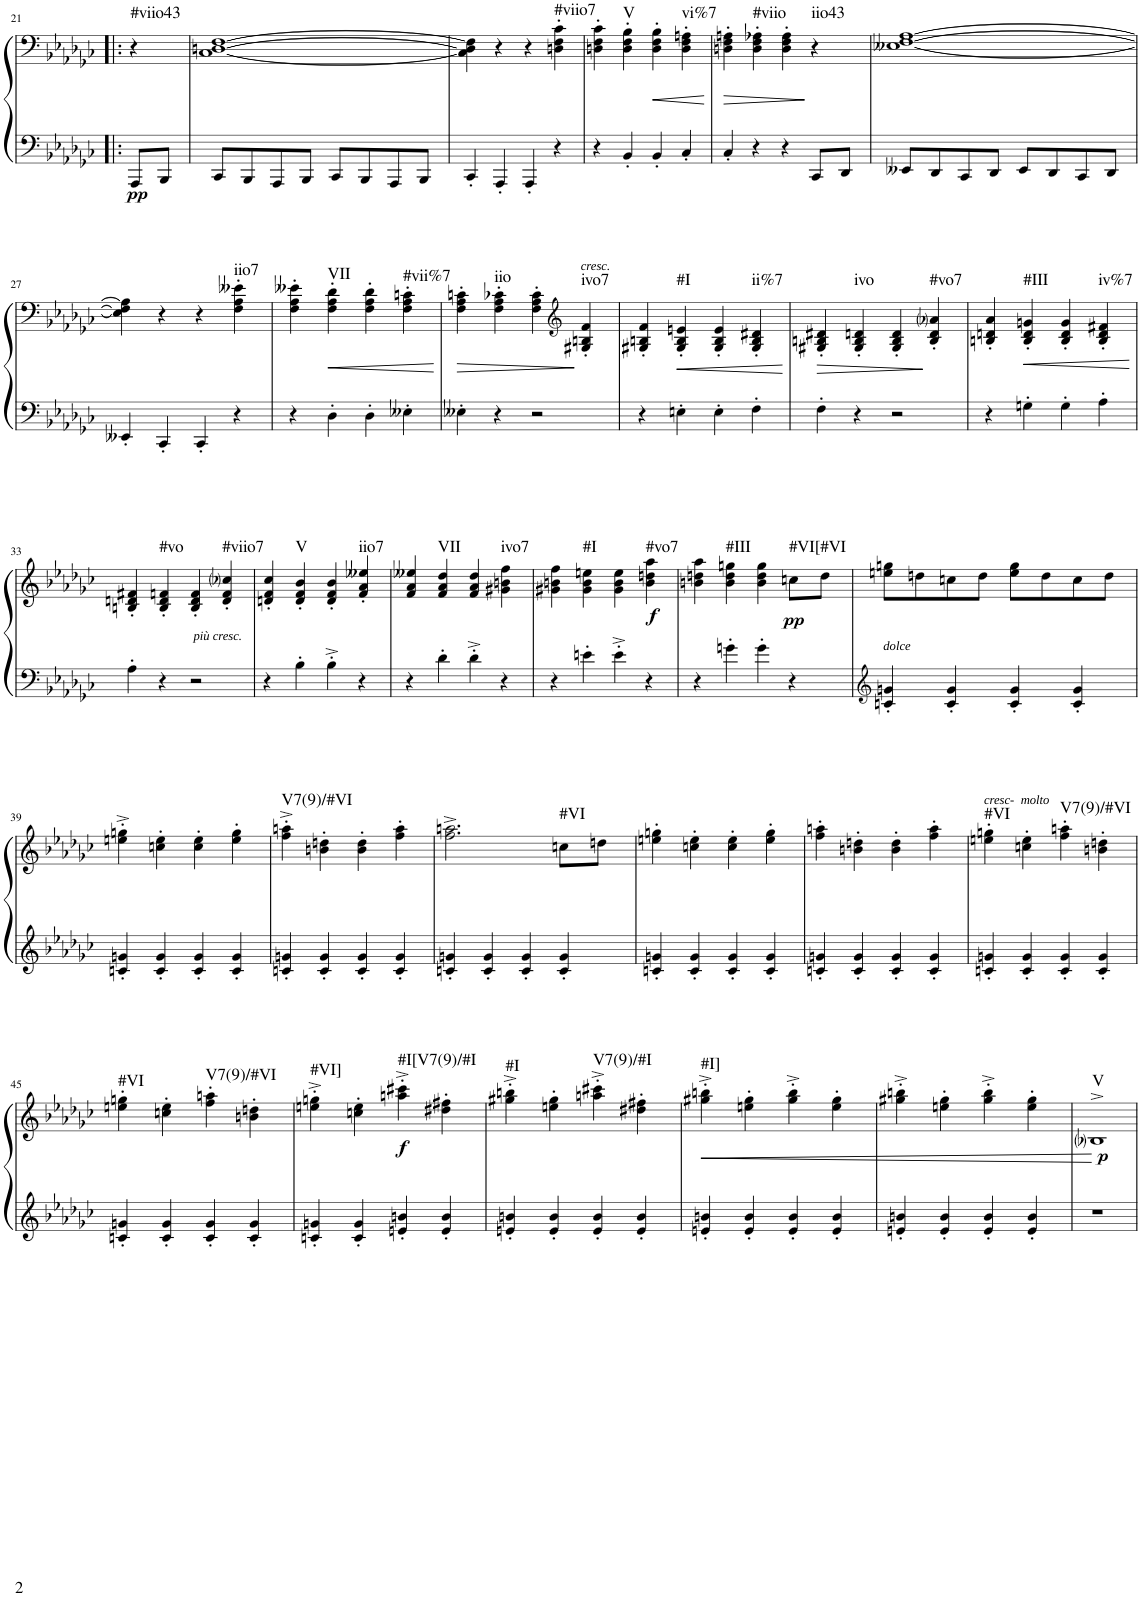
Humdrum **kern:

**kern	**kern	**dynam	**harte
*part1	*part1	*part1	*part1
*staff2	*staff1	*staff1/2	*
*I"Midi_1	*	*	*
!!LO:PB:g=z
*clefF4	*clefF4	*	*
*k[b-e-a-d-g-c-]	*k[b-e-a-d-g-c-]	*	*
*G-:	*G-:	*	*
*M2/2	*M2/2	*	*
*met(c|)	*met(c|)	*	*
=21!|:	=21!|:	=21!|:	=21!|:
!	!	!LO:DY:b=2	!LO:H:kt=#viio43
8AAA-/L	4r	pp	N
8BBB-/J	.	.	.
=22	=22	=22	=22
8CC-/L	[1C- [1Dn [1F	.	.
8BBB-/	.	.	.
8AAA-/	.	.	.
8BBB-/J	.	.	.
8CC-/L	.	.	.
8BBB-/	.	.	.
8AAA-/	.	.	.
8BBB-/J	.	.	.
=23	=23	=23	=23
4CC-'/	4C-\] 4D\] 4F\]	.	.
4AAA-'/	4r	.	.
4AAA-'/	4r	.	.
!	!	!	!LO:H:kt=#viio7
4r	4Dn\' 4F\' 4c-\'	.	N
=24	=24	=24	=24
4r	4Dn\' 4F\' 4c-\'	.	.
!	!	!	!LO:H:kt=V
4BB-'/	4D\' 4F\' 4B-\'	.	N
!	!	!LO:HP:b	!
4BB-'/	4D\' 4F\' 4B-\'	<	.
!	!	!	!LO:H:kt=vi%7
4C-'/	4D\' 4F\' 4An\'	.	N
.	.	[	.
=25	=25	=25	=25
!	!	!LO:HP:b	!
4C-'/	4Dn\' 4F\' 4An\'	>	.
!	!	!	!LO:H:kt=#viio
4r	4D\' 4F\' 4A-X\'	.	N
4r	4D\' 4F\' 4A-\'	.	.
!	!	!	!LO:H:kt=iio43
8CC-/L	4r	]	N
8DD-/J	.	.	.
=26	=26	=26	=26
8EE--X/L	[1E--X [1F [1A-	.	.
8DD-/	.	.	.
8CC-/	.	.	.
8DD-/J	.	.	.
8EE--/L	.	.	.
8DD-/	.	.	.
8CC-/	.	.	.
8DD-/J	.	.	.
!!LO:LB:g=z
=27	=27	=27	=27
4EE--X'/	4E--\] 4F\] 4A-\]	.	.
4CC-'/	4r	.	.
4CC-'/	4r	.	.
!	!	!	!LO:H:kt=iio7
4r	4F\' 4A-\' 4e--X\'	.	N
=28	=28	=28	=28
4r	4F\' 4A-\' 4e--X\'	.	.
!	!	!LO:HP:b	!LO:H:kt=VII
4D-'\	4F\' 4A-\' 4d-\'	<	N
4D-'\	4F\' 4A-\' 4d-\'	.	.
!	!	!	!LO:H:kt=#vii%7
4E--X'\	4F\' 4A-\' 4cn\'	.	N
.	.	[	.
=29	=29	=29	=29
!	!	!LO:HP:b	!
4E--X'\	4F\' 4A-\' 4cn\'	>	.
!	!	!	!LO:H:kt=iio
4r	4F\' 4A-\' 4c-X\'	.	N
2r	4F\' 4A-\' 4c-\'	.	.
*	*clefG2	*	*
!	!LO:TX:a:i:t=cresc.	!	!LO:H:kt=ivo7
.	4G#X/' 4Bn/' 4f/'	]	N
=30	=30	=30	=30
4r	4G#X/' 4Bn/' 4f/'	.	.
!	!	!LO:HP:b	!LO:H:kt=#I
4En'\	4G#/' 4B/' 4en/'	<	N
4E'\	4G#/' 4B/' 4e/'	.	.
!	!	!	!LO:H:kt=ii%7
4F'\	4G#/' 4B/' 4d#X/'	.	N
.	.	[	.
=31	=31	=31	=31
!	!	!LO:HP:b	!
4F'\	4G#X/' 4Bn/' 4d#X/'	>	.
!	!	!	!LO:H:kt=ivo
4r	4G#/' 4B/' 4dn/'	.	N
2r	4G#/' 4B/' 4d/'	.	.
!	!	!	!LO:H:kt=#vo7
.	4B/' 4d/' 4a-i/'	]	N
=32	=32	=32	=32
4r	4Bn/' 4dn/' 4a-/'	.	.
!	!	!LO:HP:b	!LO:H:kt=#III
4Gn'\	4B/' 4d/' 4gn/'	<	N
4G'\	4B/' 4d/' 4g/'	.	.
!	!	!	!LO:H:kt=iv%7
4A-'\	4B/' 4d/' 4f#X/'	.	N
.	.	[	.
!!LO:LB:g=z
=33	=33	=33	=33
4A-'\	4Bn/' 4dn/' 4f#X/'	.	.
!	!	!	!LO:H:kt=#vo
4r	4B/' 4d/' 4fn/'	.	N
!	!LO:TX:b:i:t=più cresc.	!	!
2r	4B/' 4d/' 4f/'	.	.
!	!	!	!LO:H:kt=#viio7
.	4d/' 4f/' 4cc-i/'	.	N
=34	=34	=34	=34
4r	4dn/' 4f/' 4cc-/'	.	.
!	!	!	!LO:H:kt=V
4B-'\	4d/' 4f/' 4b-/'	.	N
4B-'^\	4d/' 4f/' 4b-/'	.	.
!	!	!	!LO:H:kt=iio7
4r	4f/' 4a-/' 4ee--X/'	.	N
=35	=35	=35	=35
4r	4f/ 4a-/ 4ee--X/	.	.
!	!	!	!LO:H:kt=VII
4d-'\	4f/ 4a-/ 4dd-/	.	N
4d-'^\	4f/ 4a-/ 4dd-/	.	.
!	!	!	!LO:H:kt=ivo7
4r	4g#X\ 4bn\ 4ff\	.	N
=36	=36	=36	=36
4r	4g#X\ 4bn\ 4ff\	.	.
!	!	!	!LO:H:kt=#I
4en'\	4g#\ 4b\ 4een\	.	N
4e'^\	4g#\ 4b\ 4ee\	.	.
!	!	!LO:DY:b	!LO:H:kt=#vo7
4r	4b\ 4ddn\ 4aa-\	f	N
=37	=37	=37	=37
4r	4bn\ 4ddn\ 4aa-\	.	.
!	!	!	!LO:H:kt=#III
4gn'\	4b\ 4dd\ 4ggn\	.	N
4g'\	4b\ 4dd\ 4gg\	.	.
!	!	!LO:DY:b	!LO:H:kt=#VI[#VI
4r	8ccn\L	pp	N
.	8dd\J	.	.
=38	=38	=38	=38
*clefG2	*	*	*
!LO:TX:a:i:t=dolce	!	!	!
4cn/' 4gn/'	8een\ 8ggn\L	.	.
.	8ddn\	.	.
4c/' 4g/'	8ccn\	.	.
.	8dd\J	.	.
4c/' 4g/'	8ee\ 8gg\L	.	.
.	8dd\	.	.
4c/' 4g/'	8cc\	.	.
.	8dd\J	.	.
!!LO:LB:g=z
=39	=39	=39	=39
4cn/' 4gn/'	4een\'^ 4ggn\'^	.	.
4c/' 4g/'	4ccn\' 4ee\'	.	.
4c/' 4g/'	4cc\' 4ee\'	.	.
4c/' 4g/'	4ee\' 4gg\'	.	.
=40	=40	=40	=40
!	!	!	!LO:H:kt=V7(9)/#VI
4cn/' 4gn/'	4ff\'^ 4aan\'^	.	N
4c/' 4g/'	4bn\' 4ddn\'	.	.
4c/' 4g/'	4b\' 4dd\'	.	.
4c/' 4g/'	4ff\' 4aa\'	.	.
=41	=41	=41	=41
4cn/' 4gn/'	2.ff\^ 2.aan\^	.	.
4c/' 4g/'	.	.	.
4c/' 4g/'	.	.	.
!	!	!	!LO:H:kt=#VI
4c/' 4g/'	8ccn\L	.	N
.	8ddn\J	.	.
=42	=42	=42	=42
4cn/' 4gn/'	4een\' 4ggn\'	.	.
4c/' 4g/'	4ccn\' 4ee\'	.	.
4c/' 4g/'	4cc\' 4ee\'	.	.
4c/' 4g/'	4ee\' 4gg\'	.	.
=43	=43	=43	=43
4cn/' 4gn/'	4ff\' 4aan\'	.	.
4c/' 4g/'	4bn\' 4ddn\'	.	.
4c/' 4g/'	4b\' 4dd\'	.	.
4c/' 4g/'	4ff\' 4aa\'	.	.
=44	=44	=44	=44
!	!LO:TX:a:i:t=cresc-  molto	!	!LO:H:kt=#VI
4cn/' 4gn/'	4een\' 4ggn\'	.	N
4c/' 4g/'	4ccn\' 4ee\'	.	.
!	!	!	!LO:H:kt=V7(9)/#VI
4c/' 4g/'	4ff\' 4aan\'	.	N
4c/' 4g/'	4bn\' 4ddn\'	.	.
!!LO:LB:g=z
=45	=45	=45	=45
!	!	!	!LO:H:kt=#VI
4cn/' 4gn/'	4een\' 4ggn\'	.	N
4c/' 4g/'	4ccn\' 4ee\'	.	.
!	!	!	!LO:H:kt=V7(9)/#VI
4c/' 4g/'	4ff\' 4aan\'	.	N
4c/' 4g/'	4bn\' 4ddn\'	.	.
=46	=46	=46	=46
!	!	!	!LO:H:kt=#VI]
4cn/' 4gn/'	4een\'^ 4ggn\'^	.	N
4c/' 4g/'	4ccn\' 4ee\'	.	.
!	!	!LO:DY:b	!LO:H:kt=#I[V7(9)/#I
4en/' 4bn/'	4aan\'^ 4ccc#X\'^	f	N
4e/' 4b/'	4dd#X\' 4ff#X\'	.	.
=47	=47	=47	=47
!	!	!	!LO:H:kt=#I
4en/' 4bn/'	4gg#X\'^ 4bbn\'^	.	N
4e/' 4b/'	4een\' 4gg#\'	.	.
!	!	!	!LO:H:kt=V7(9)/#I
4e/' 4b/'	4aan\'^ 4ccc#X\'^	.	N
4e/' 4b/'	4dd#X\' 4ff#X\'	.	.
=48	=48	=48	=48
!	!	!LO:HP:b	!LO:H:kt=#I]
4en/' 4bn/'	4gg#X\'^ 4bbn\'^	<	N
4e/' 4b/'	4een\' 4gg#\'	.	.
4e/' 4b/'	4gg#\'^ 4bb\'^	.	.
4e/' 4b/'	4ee\' 4gg#\'	.	.
=49	=49	=49	=49
4en/' 4bn/'	4gg#X\'^ 4bbn\'^	.	.
4e/' 4b/'	4een\' 4gg#\'	.	.
4e/' 4b/'	4gg#\'^ 4bb\'^	.	.
4e/' 4b/'	4ee\' 4gg#\'	.	.
.	.	[	.
=50	=50	=50	=50
!	!	!LO:DY:b	!LO:H:kt=V
1r	1B-i^>	p	N
=	=	=	=
*-	*-	*-	*-
